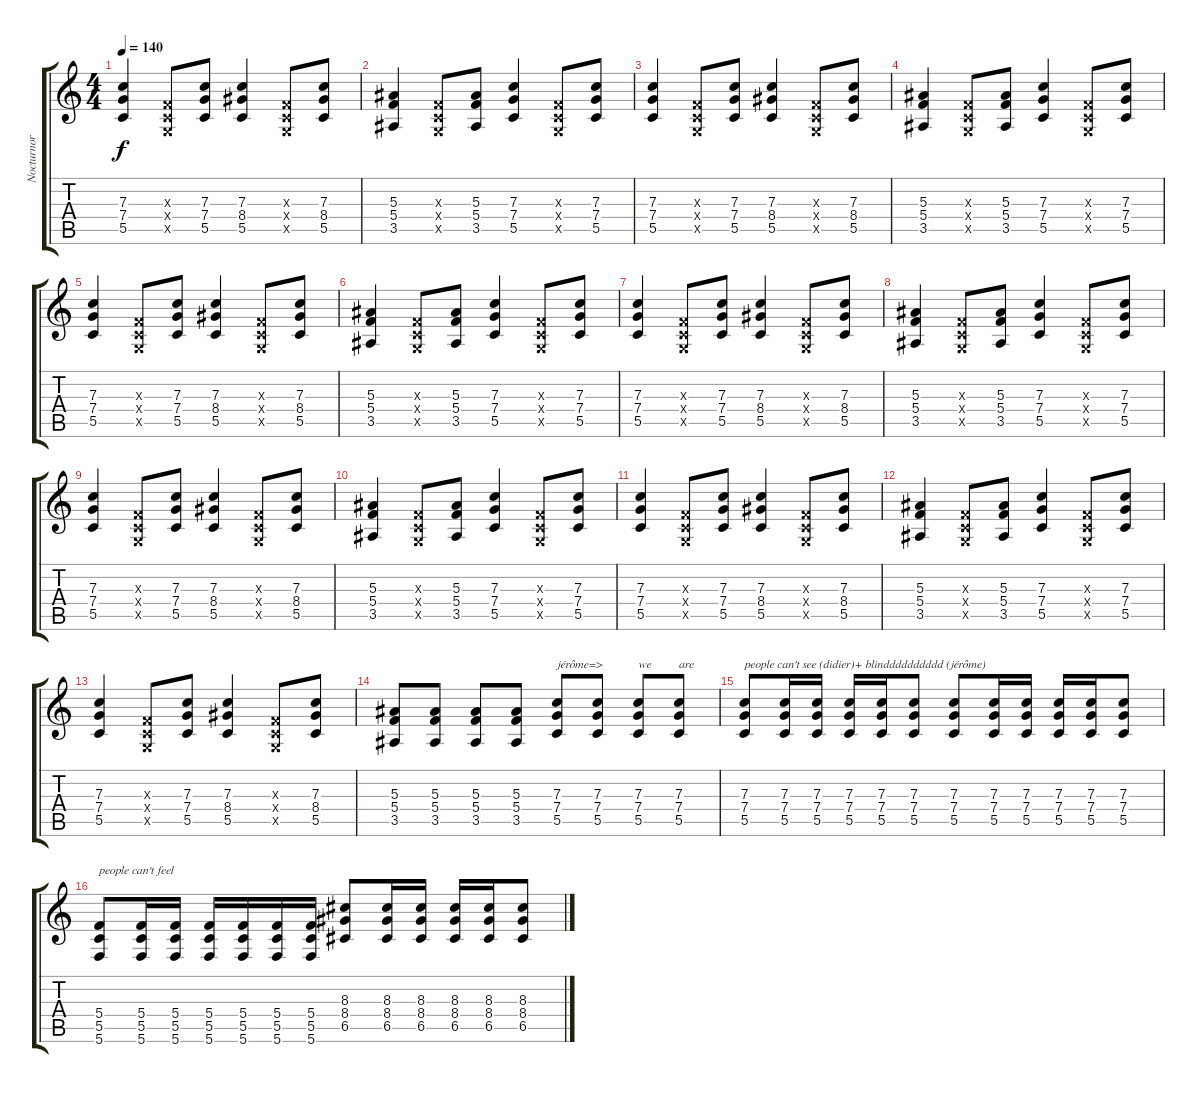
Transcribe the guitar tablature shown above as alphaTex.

\track ("Nocturnor" "Nocturnor") {instrument distortionguitar}
\staff {score tabs}
\tuning (D4 A3 F3 C3 G2 C2) {hide}
\ts (4 4)
\tempo 140
\clef g2
\ks c
(7.3 7.4 5.5).4{dy f} (0.3{x} 0.4{x} 0.5{x}).8 (7.3 7.4 5.5).8 (7.3 8.4 5.5).4 (0.3{x} 0.4{x} 0.5{x}).8 (7.3 8.4 5.5).8 |
(5.3 5.4 3.5).4 (0.3{x} 0.4{x} 0.5{x}).8 (5.3 5.4 3.5).8 (7.3 7.4 5.5).4 (0.3{x} 0.4{x} 0.5{x}).8 (7.3 7.4 5.5).8 |
(7.3 7.4 5.5).4 (0.3{x} 0.4{x} 0.5{x}).8 (7.3 7.4 5.5).8 (7.3 8.4 5.5).4 (0.3{x} 0.4{x} 0.5{x}).8 (7.3 8.4 5.5).8 |
(5.3 5.4 3.5).4 (0.3{x} 0.4{x} 0.5{x}).8 (5.3 5.4 3.5).8 (7.3 7.4 5.5).4 (0.3{x} 0.4{x} 0.5{x}).8 (7.3 7.4 5.5).8 |
(7.3 7.4 5.5).4 (0.3{x} 0.4{x} 0.5{x}).8 (7.3 7.4 5.5).8 (7.3 8.4 5.5).4 (0.3{x} 0.4{x} 0.5{x}).8 (7.3 8.4 5.5).8 |
(5.3 5.4 3.5).4 (0.3{x} 0.4{x} 0.5{x}).8 (5.3 5.4 3.5).8 (7.3 7.4 5.5).4 (0.3{x} 0.4{x} 0.5{x}).8 (7.3 7.4 5.5).8 |
(7.3 7.4 5.5).4 (0.3{x} 0.4{x} 0.5{x}).8 (7.3 7.4 5.5).8 (7.3 8.4 5.5).4 (0.3{x} 0.4{x} 0.5{x}).8 (7.3 8.4 5.5).8 |
(5.3 5.4 3.5).4 (0.3{x} 0.4{x} 0.5{x}).8 (5.3 5.4 3.5).8 (7.3 7.4 5.5).4 (0.3{x} 0.4{x} 0.5{x}).8 (7.3 7.4 5.5).8 |
(7.3 7.4 5.5).4 (0.3{x} 0.4{x} 0.5{x}).8 (7.3 7.4 5.5).8 (7.3 8.4 5.5).4 (0.3{x} 0.4{x} 0.5{x}).8 (7.3 8.4 5.5).8 |
(5.3 5.4 3.5).4 (0.3{x} 0.4{x} 0.5{x}).8 (5.3 5.4 3.5).8 (7.3 7.4 5.5).4 (0.3{x} 0.4{x} 0.5{x}).8 (7.3 7.4 5.5).8 |
(7.3 7.4 5.5).4 (0.3{x} 0.4{x} 0.5{x}).8 (7.3 7.4 5.5).8 (7.3 8.4 5.5).4 (0.3{x} 0.4{x} 0.5{x}).8 (7.3 8.4 5.5).8 |
(5.3 5.4 3.5).4 (0.3{x} 0.4{x} 0.5{x}).8 (5.3 5.4 3.5).8 (7.3 7.4 5.5).4 (0.3{x} 0.4{x} 0.5{x}).8 (7.3 7.4 5.5).8 |
(7.3 7.4 5.5).4 (0.3{x} 0.4{x} 0.5{x}).8 (7.3 7.4 5.5).8 (7.3 8.4 5.5).4 (0.3{x} 0.4{x} 0.5{x}).8 (7.3 8.4 5.5).8 |
(5.3 5.4 3.5).8 (5.3 5.4 3.5).8 (5.3 5.4 3.5).8 (5.3 5.4 3.5).8 (7.3 7.4 5.5).8{txt "jérôme=>"} (7.3 7.4 5.5).8 (7.3 7.4 5.5).8{txt "we"} (7.3 7.4 5.5).8{txt "are"} |
(7.3 7.4 5.5).8{txt "people can't see (didier)+ blindddddddddd (jérôme)"} (7.3 7.4 5.5).16 (7.3 7.4 5.5).16 (7.3 7.4 5.5).16 (7.3 7.4 5.5).16 (7.3 7.4 5.5).8 (7.3 7.4 5.5).8 (7.3 7.4 5.5).16 (7.3 7.4 5.5).16 (7.3 7.4 5.5).16 (7.3 7.4 5.5).16 (7.3 7.4 5.5).8 |
(5.4 5.5 5.6).8{txt "people can't feel"} (5.4 5.5 5.6).16 (5.4 5.5 5.6).16 (5.4 5.5 5.6).16 (5.4 5.5 5.6).16 (5.4 5.5 5.6).16 (5.4 5.5 5.6).16 (8.3 8.4 6.5).8 (8.3 8.4 6.5).16 (8.3 8.4 6.5).16 (8.3 8.4 6.5).16 (8.3 8.4 6.5).16 (8.3 8.4 6.5).8
